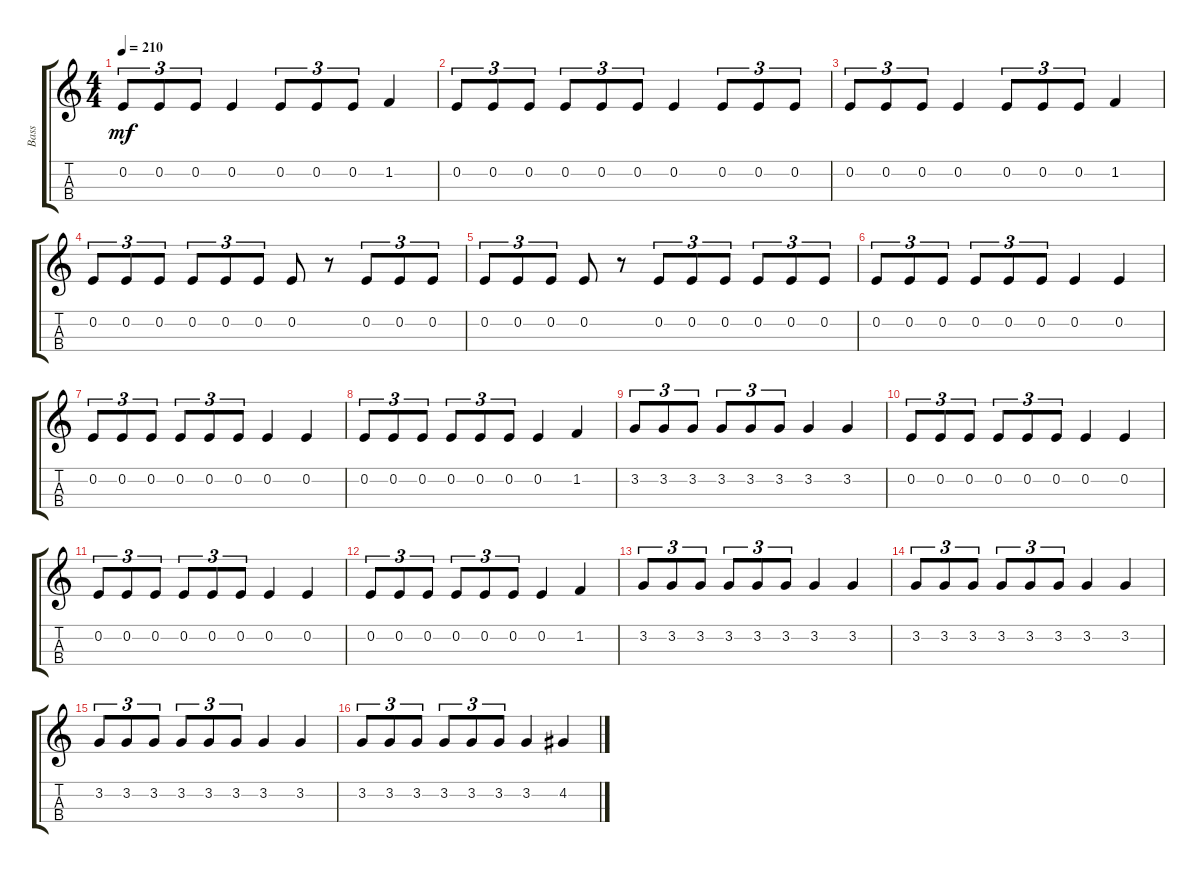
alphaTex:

\track ("Bass" "Bass") {instrument acousticguitarnylon}
\staff {score tabs}
\tuning (A3 E3 C3 G3) {hide}
\ts (4 4)
\tempo 210
\clef g2
\ks c
0.2.8{tu (3 2) dy mf} 0.2.8{tu (3 2)} 0.2.8{tu (3 2)} 0.2.4 0.2.8{tu (3 2)} 0.2.8{tu (3 2)} 0.2.8{tu (3 2)} 1.2.4 |
0.2.8{tu (3 2)} 0.2.8{tu (3 2)} 0.2.8{tu (3 2)} 0.2.8{tu (3 2)} 0.2.8{tu (3 2)} 0.2.8{tu (3 2)} 0.2.4 0.2.8{tu (3 2)} 0.2.8{tu (3 2)} 0.2.8{tu (3 2)} |
0.2.8{tu (3 2)} 0.2.8{tu (3 2)} 0.2.8{tu (3 2)} 0.2.4 0.2.8{tu (3 2)} 0.2.8{tu (3 2)} 0.2.8{tu (3 2)} 1.2.4 |
0.2.8{tu (3 2)} 0.2.8{tu (3 2)} 0.2.8{tu (3 2)} 0.2.8{tu (3 2)} 0.2.8{tu (3 2)} 0.2.8{tu (3 2)} 0.2.8 r.8 0.2.8{tu (3 2)} 0.2.8{tu (3 2)} 0.2.8{tu (3 2)} |
0.2.8{tu (3 2)} 0.2.8{tu (3 2)} 0.2.8{tu (3 2)} 0.2.8 r.8 0.2.8{tu (3 2)} 0.2.8{tu (3 2)} 0.2.8{tu (3 2)} 0.2.8{tu (3 2)} 0.2.8{tu (3 2)} 0.2.8{tu (3 2)} |
0.2.8{tu (3 2)} 0.2.8{tu (3 2)} 0.2.8{tu (3 2)} 0.2.8{tu (3 2)} 0.2.8{tu (3 2)} 0.2.8{tu (3 2)} 0.2.4 0.2.4 |
0.2.8{tu (3 2)} 0.2.8{tu (3 2)} 0.2.8{tu (3 2)} 0.2.8{tu (3 2)} 0.2.8{tu (3 2)} 0.2.8{tu (3 2)} 0.2.4 0.2.4 |
0.2.8{tu (3 2)} 0.2.8{tu (3 2)} 0.2.8{tu (3 2)} 0.2.8{tu (3 2)} 0.2.8{tu (3 2)} 0.2.8{tu (3 2)} 0.2.4 1.2.4 |
3.2.8{tu (3 2)} 3.2.8{tu (3 2)} 3.2.8{tu (3 2)} 3.2.8{tu (3 2)} 3.2.8{tu (3 2)} 3.2.8{tu (3 2)} 3.2.4 3.2.4 |
0.2.8{tu (3 2)} 0.2.8{tu (3 2)} 0.2.8{tu (3 2)} 0.2.8{tu (3 2)} 0.2.8{tu (3 2)} 0.2.8{tu (3 2)} 0.2.4 0.2.4 |
0.2.8{tu (3 2)} 0.2.8{tu (3 2)} 0.2.8{tu (3 2)} 0.2.8{tu (3 2)} 0.2.8{tu (3 2)} 0.2.8{tu (3 2)} 0.2.4 0.2.4 |
0.2.8{tu (3 2)} 0.2.8{tu (3 2)} 0.2.8{tu (3 2)} 0.2.8{tu (3 2)} 0.2.8{tu (3 2)} 0.2.8{tu (3 2)} 0.2.4 1.2.4 |
3.2.8{tu (3 2)} 3.2.8{tu (3 2)} 3.2.8{tu (3 2)} 3.2.8{tu (3 2)} 3.2.8{tu (3 2)} 3.2.8{tu (3 2)} 3.2.4 3.2.4 |
3.2.8{tu (3 2)} 3.2.8{tu (3 2)} 3.2.8{tu (3 2)} 3.2.8{tu (3 2)} 3.2.8{tu (3 2)} 3.2.8{tu (3 2)} 3.2.4 3.2.4 |
3.2.8{tu (3 2)} 3.2.8{tu (3 2)} 3.2.8{tu (3 2)} 3.2.8{tu (3 2)} 3.2.8{tu (3 2)} 3.2.8{tu (3 2)} 3.2.4 3.2.4 |
3.2.8{tu (3 2)} 3.2.8{tu (3 2)} 3.2.8{tu (3 2)} 3.2.8{tu (3 2)} 3.2.8{tu (3 2)} 3.2.8{tu (3 2)} 3.2.4 4.2.4
